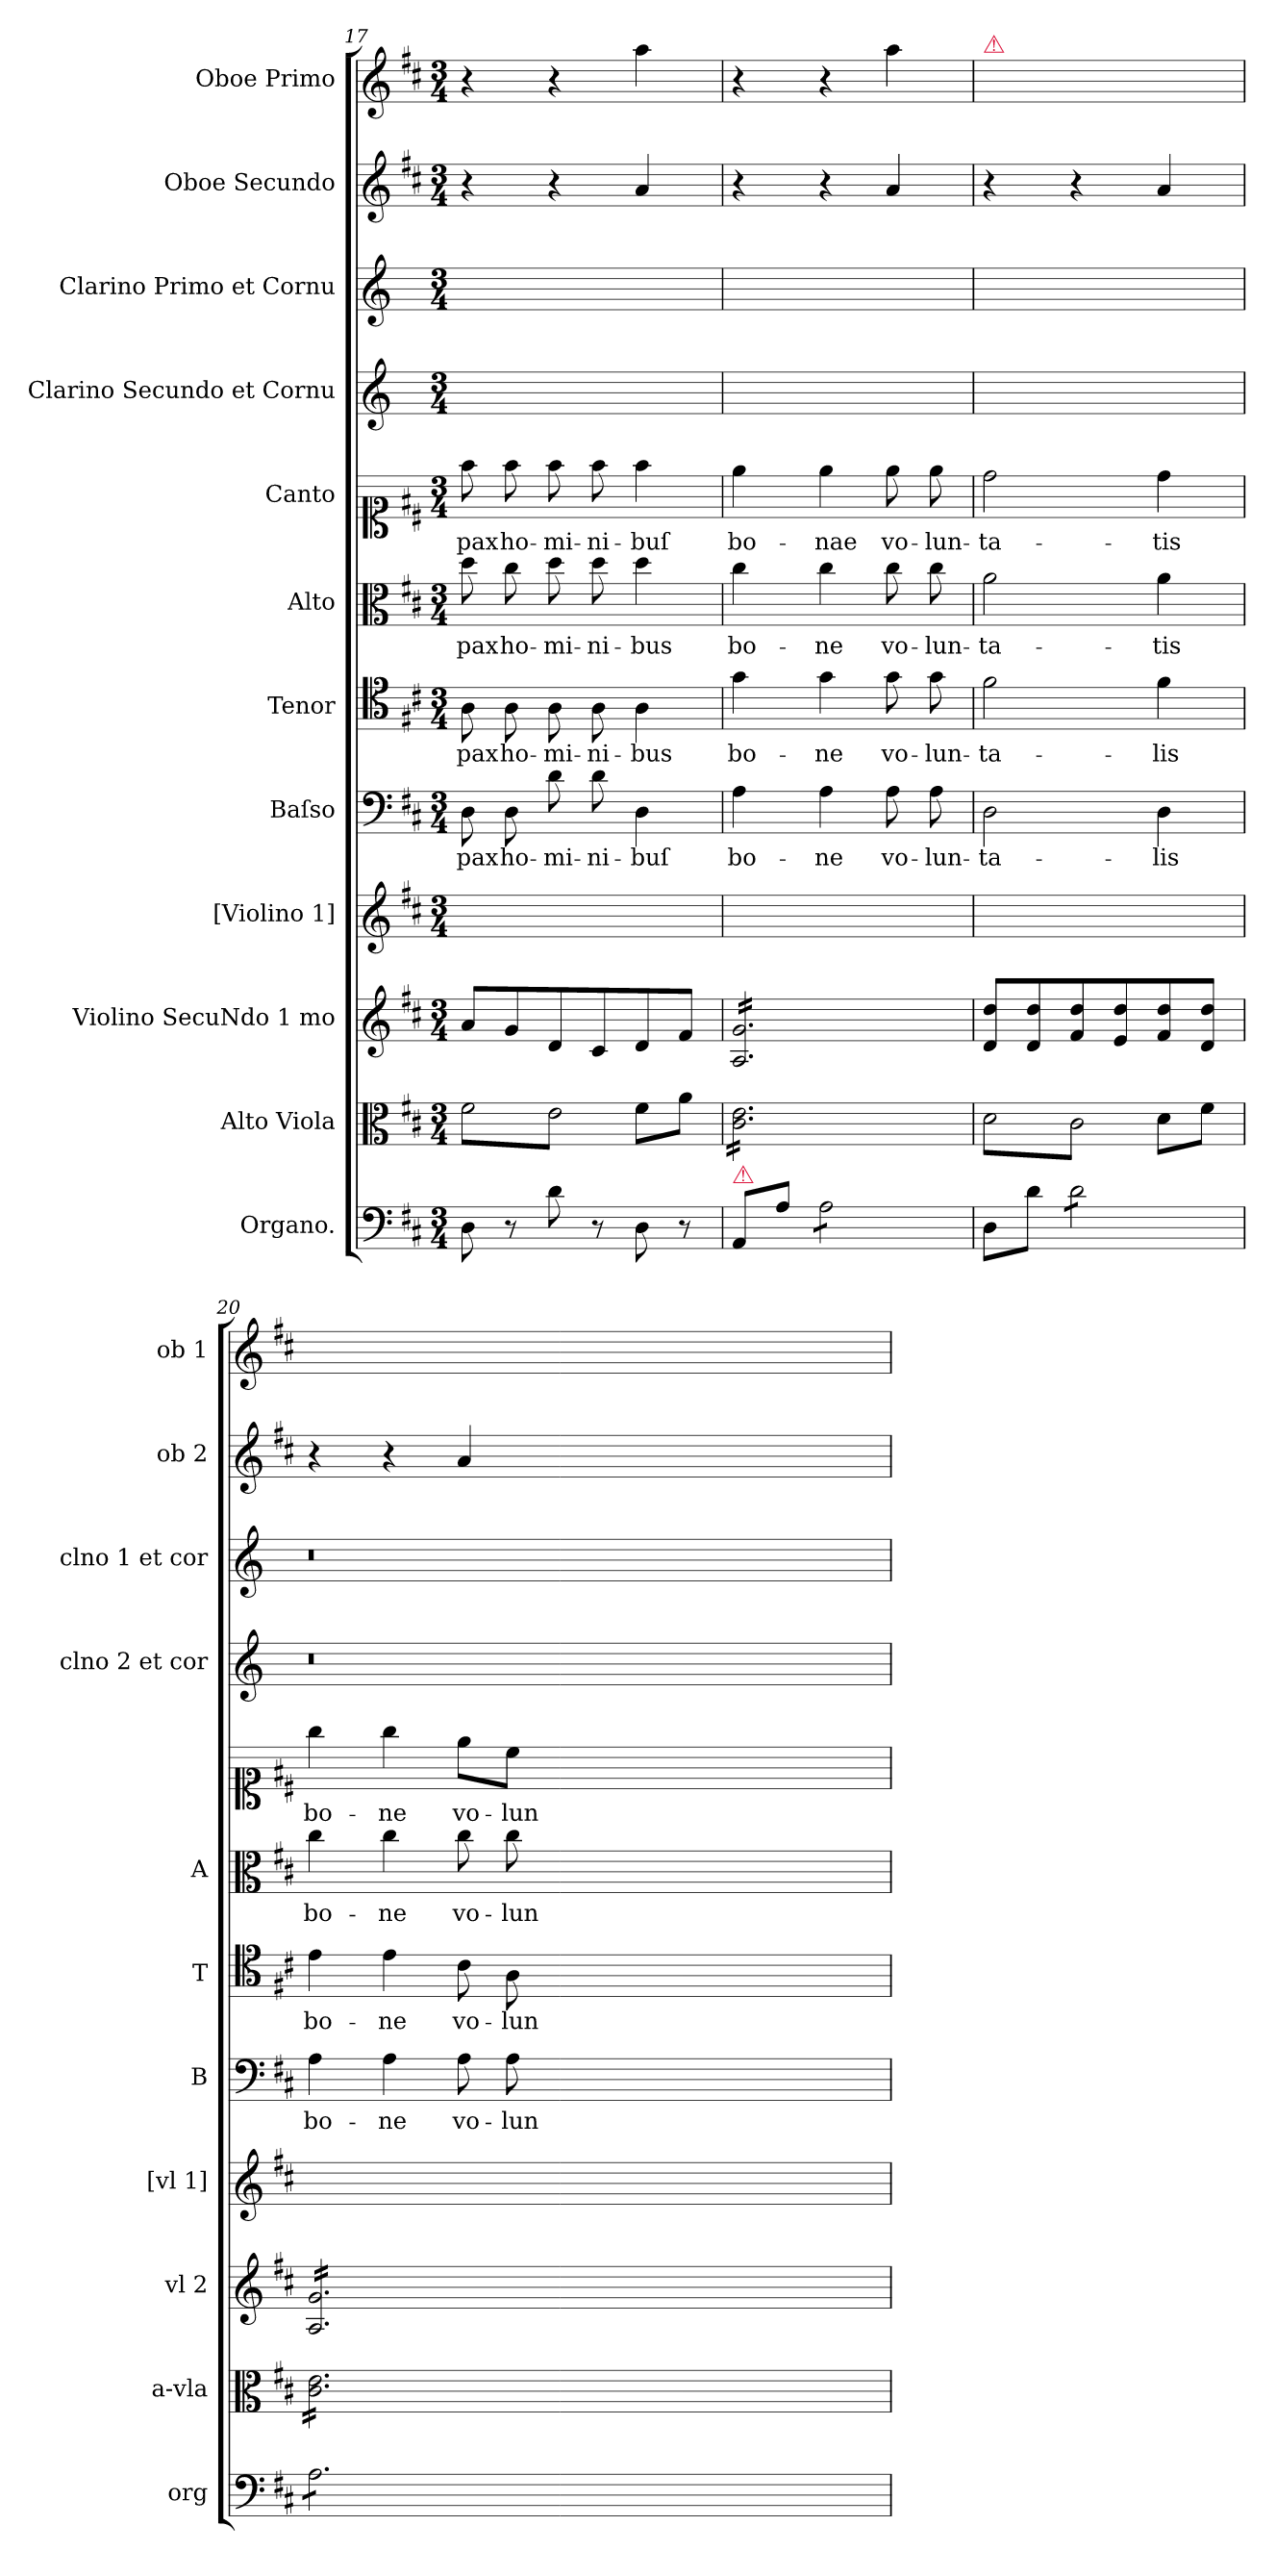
**kern	**kern	**kern	**kern	**kern	**text	**kern	**text	**kern	**text	**kern	**text	**kern	**kern	**kern	**kern
*part12	*part11	*part10	*part9	*part8	*part8	*part7	*part7	*part6	*part6	*part5	*part5	*part4	*part3	*part2	*part1
*staff12	*staff11	*staff10	*staff9	*staff8	*staff8	*staff7	*staff7	*staff6	*staff6	*staff5	*staff5	*staff4	*staff3	*staff2	*staff1
*I"Organo.	*I"Alto Viola	*I"Violino SecuNdo 1 mo	*I"[Violino 1]	*I"Baſso	*	*I"Tenor	*	*I"Alto	*	*I"Canto	*	*I"Clarino Secundo et Cornu	*I"Clarino Primo et Cornu	*I"Oboe Secundo	*I"Oboe Primo
*I'org	*I'a-vla	*I'vl 2	*I'[vl 1]	*I'B	*	*I'T	*	*I'A	*	*	*	*I'clno 2 et cor	*I'clno 1 et cor	*I'ob 2	*I'ob 1
*clefF4	*clefC3	*clefG2	*clefG2	*clefF4	*	*clefC4	*	*clefC3	*	*clefC1	*	*clefG2	*clefG2	*clefG2	*clefG2
*	*	*	*	*	*	*	*	*	*	*	*	*ITrd6c10	*ITrd6c10	*	*
*k[f#c#]	*k[f#c#]	*k[f#c#]	*k[f#c#]	*k[f#c#]	*	*k[f#c#]	*	*k[f#c#]	*	*k[f#c#]	*	*k[f#c#]	*k[f#c#]	*k[f#c#]	*k[f#c#]
*D:	*D:	*D:	*D:	*D:	*	*D:	*	*D:	*	*D:	*	*D:	*D:	*D:	*D:
*M3/4	*M3/4	*M3/4	*M3/4	*M3/4	*	*M3/4	*	*M3/4	*	*M3/4	*	*M3/4	*M3/4	*M3/4	*M3/4
=17	=17	=17	=17	=17	=17	=17	=17	=17	=17	=17	=17	=17	=17	=17	=17
*	*tremolo	*	*	*	*	*	*	*	*	*	*	*	*	*	*
8D\	8f#\L	8a/L	2.ryy	8D\	pax	8A\	pax	8dd\	pax	8ff#\	pax	2.ryy	2.ryy	4r	4r
8r	8e\	8g/	.	8D\	ho-	8A\	ho-	8cc#\	ho-	8ff#\	ho-	.	.	.	.
8d\	8f#\	8d/	.	8d\	-mi-	8A\	-mi-	8dd\	-mi-	8ff#\	-mi-	.	.	4r	4r
8r	8e\J	8c#/	.	8d\	-ni-	8A\	-ni-	8dd\	-ni-	8ff#\	-ni-	.	.	.	.
*	*Xtremolo	*	*	*	*	*	*	*	*	*	*	*	*	*	*
8D\	8f#\L	8d/	.	4D\	-buſ	4A\	-bus	4dd\	-bus	4ff#\	-buſ	.	.	4a/	4aa\
8r	8a\J	8f#/J	.	.	.	.	.	.	.	.	.	.	.	.	.
=18	=18	=18	=18	=18	=18	=18	=18	=18	=18	=18	=18	=18	=18	=18	=18
!LO:TX:a:color=crimson:t=⚠	!	!	!	!	!	!	!	!	!	!	!	!	!	!	!
*	*tremolo	*	*	*	*	*	*	*	*	*	*	*	*	*	*
*	*	*tremolo	*	*	*	*	*	*	*	*	*	*	*	*	*
8AA/L	16c#\ 16e\LL	16A/ 16g/LL	2.ryy	4A\	bo-	4g\	bo-	4cc#\	bo-	4ee\	bo-	2.ryy	2.ryy	4r	4r
.	16c#\ 16e\	16A/ 16g/	.	.	.	.	.	.	.	.	.	.	.	.	.
8A\J	16c#\ 16e\	16A/ 16g/	.	.	.	.	.	.	.	.	.	.	.	.	.
.	16c#\ 16e\	16A/ 16g/	.	.	.	.	.	.	.	.	.	.	.	.	.
*tremolo	*	*	*	*	*	*	*	*	*	*	*	*	*	*	*
8A\L	16c#\ 16e\	16A/ 16g/	.	4A\	-ne	4g\	-ne	4cc#\	-ne	4ee\	-nae	.	.	4r	4r
.	16c#\ 16e\	16A/ 16g/	.	.	.	.	.	.	.	.	.	.	.	.	.
8A\	16c#\ 16e\	16A/ 16g/	.	.	.	.	.	.	.	.	.	.	.	.	.
.	16c#\ 16e\	16A/ 16g/	.	.	.	.	.	.	.	.	.	.	.	.	.
8A\	16c#\ 16e\	16A/ 16g/	.	8A\	vo-	8g\	vo-	8cc#\	vo-	8ee\	vo-	.	.	4a/	4aa\
.	16c#\ 16e\	16A/ 16g/	.	.	.	.	.	.	.	.	.	.	.	.	.
8A\J	16c#\ 16e\	16A/ 16g/	.	8A\	-lun-	8g\	-lun-	8cc#\	-lun-	8ee\	-lun-	.	.	.	.
*Xtremolo	*	*	*	*	*	*	*	*	*	*	*	*	*	*	*
.	16c#\ 16e\JJ	16A/ 16g/JJ	.	.	.	.	.	.	.	.	.	.	.	.	.
*	*	*Xtremolo	*	*	*	*	*	*	*	*	*	*	*	*	*
=19	=19	=19	=19	=19	=19	=19	=19	=19	=19	=19	=19	=19	=19	=19	=19
!	!	!	!	!	!	!	!	!	!	!	!	!	!	!	!LO:TX:a:color=crimson:t=⚠
8D\L	8d\L	8d/ 8dd/L	2.ryy	2D\	-ta-	2f#\	-ta-	2a\	-ta-	2dd\	-ta-	2.ryy	2.ryy	4r	4ryy
8d\J	8c#\	8d/ 8dd/	.	.	.	.	.	.	.	.	.	.	.	.	.
*tremolo	*	*	*	*	*	*	*	*	*	*	*	*	*	*	*
8d\L	8d\	8f#/ 8dd/	.	.	.	.	.	.	.	.	.	.	.	4r	4ryy
8d\	8c#\J	8e/ 8dd/	.	.	.	.	.	.	.	.	.	.	.	.	.
*	*Xtremolo	*	*	*	*	*	*	*	*	*	*	*	*	*	*
8d\	8d\L	8f#/ 8dd/	.	4D\	-lis	4f#\	-lis	4a\	-tis	4dd\	-tis	.	.	4a/	4aa\yy
8d\J	8f#\J	8d/ 8dd/J	.	.	.	.	.	.	.	.	.	.	.	.	.
=20	=20	=20	=20	=20	=20	=20	=20	=20	=20	=20	=20	=20	=20	=20	=20
!	!	!	!	!	!LO:LY:i	!	!LO:LY:i	!	!LO:LY:i	!	!	!	!	!	!
*	*tremolo	*	*	*	*	*	*	*	*	*	*	*	*	*	*
*	*	*tremolo	*	*	*	*	*	*	*	*	*	*	*	*	*
8A\L	16c#\ 16e\LL	16A/ 16g/LL	2.ryy	4A\	bo-	4e\	bo-	4cc#\	bo-	4gg\	bo-	0.r	0.r	4r	4ryy
.	16c#\ 16e\	16A/ 16g/	.	.	.	.	.	.	.	.	.	.	.	.	.
8A\	16c#\ 16e\	16A/ 16g/	.	.	.	.	.	.	.	.	.	.	.	.	.
.	16c#\ 16e\	16A/ 16g/	.	.	.	.	.	.	.	.	.	.	.	.	.
!	!	!	!	!	!LO:LY:i	!	!LO:LY:i	!	!LO:LY:i	!	!	!	!	!	!
8A\	16c#\ 16e\	16A/ 16g/	.	4A\	-ne	4e\	-ne	4cc#\	-ne	4gg\	-ne	.	.	4r	4ryy
.	16c#\ 16e\	16A/ 16g/	.	.	.	.	.	.	.	.	.	.	.	.	.
8A\	16c#\ 16e\	16A/ 16g/	.	.	.	.	.	.	.	.	.	.	.	.	.
.	16c#\ 16e\	16A/ 16g/	.	.	.	.	.	.	.	.	.	.	.	.	.
!	!	!	!	!	!LO:LY:i	!	!LO:LY:i	!	!LO:LY:i	!	!	!	!	!	!
8A\	16c#\ 16e\	16A/ 16g/	.	8A\	vo-	8c#\	vo-	8cc#\	vo-	8ee\L	vo-	.	.	4a/	4aa\yy
.	16c#\ 16e\	16A/ 16g/	.	.	.	.	.	.	.	.	.	.	.	.	.
!	!	!	!	!	!LO:LY:i	!	!LO:LY:i	!	!LO:LY:i	!	!	!	!	!	!
8A\J	16c#\ 16e\	16A/ 16g/	.	8A\	-lun-	8A\	-lun-	8cc#\	-lun-	8cc#\J	-lun-	.	.	.	.
*Xtremolo	*	*	*	*	*	*	*	*	*	*	*	*	*	*	*
.	16c#\ 16e\JJ	16A/ 16g/JJ	.	.	.	.	.	.	.	.	.	.	.	.	.
*	*	*Xtremolo	*	*	*	*	*	*	*	*	*	*	*	*	*
*	*Xtremolo	*	*	*	*	*	*	*	*	*	*	*	*	*	*
0ryy	0ryy	0ryy	0ryy	0ryy	.	0ryy	.	0ryy	.	0ryy	.	.	.	0ryy	0ryy
4ryy	4ryy	4ryy	4ryy	4ryy	.	4ryy	.	4ryy	.	4ryy	.	.	.	4ryy	4ryy
=	=	=	=	=	=	=	=	=	=	=	=	=	=	=	=
*-	*-	*-	*-	*-	*-	*-	*-	*-	*-	*-	*-	*-	*-	*-	*-
